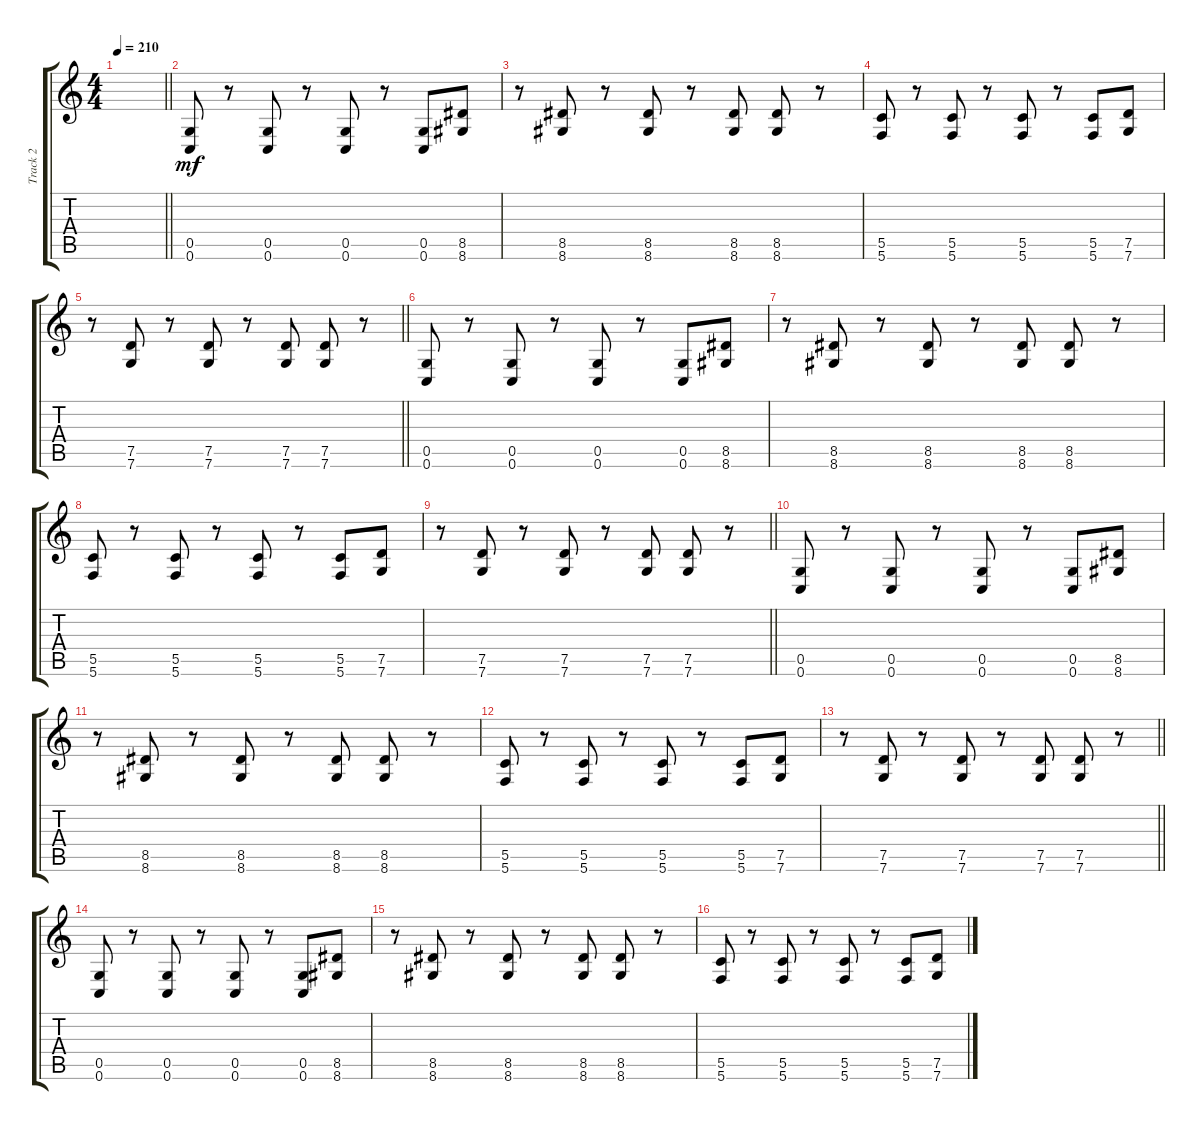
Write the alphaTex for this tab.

\track ("Track 2" "Track 2") {instrument distortionguitar bank 255}
\staff {score tabs}
\tuning (D4 A3 F3 C3 G2 C2) {hide}
\ts (4 4)
\tempo 210
\clef g2
\barLineRight lightlight
\ks c
|
\section ("" "")
(0.5 0.6).8{dy mf} r.8 (0.5 0.6).8 r.8 (0.5 0.6).8 r.8 (0.5 0.6).8 (8.5 8.6).8 |
r.8 (8.5 8.6).8 r.8 (8.5 8.6).8 r.8 (8.5 8.6).8 (8.5 8.6).8 r.8 |
(5.5 5.6).8 r.8 (5.5 5.6).8 r.8 (5.5 5.6).8 r.8 (5.5 5.6).8 (7.5 7.6).8 |
\barLineRight lightlight
r.8 (7.5 7.6).8 r.8 (7.5 7.6).8 r.8 (7.5 7.6).8 (7.5 7.6).8 r.8 |
\section ("" "")
(0.5 0.6).8 r.8 (0.5 0.6).8 r.8 (0.5 0.6).8 r.8 (0.5 0.6).8 (8.5 8.6).8 |
r.8 (8.5 8.6).8 r.8 (8.5 8.6).8 r.8 (8.5 8.6).8 (8.5 8.6).8 r.8 |
(5.5 5.6).8 r.8 (5.5 5.6).8 r.8 (5.5 5.6).8 r.8 (5.5 5.6).8 (7.5 7.6).8 |
\barLineRight lightlight
r.8 (7.5 7.6).8 r.8 (7.5 7.6).8 r.8 (7.5 7.6).8 (7.5 7.6).8 r.8 |
\section ("" "")
(0.5 0.6).8 r.8 (0.5 0.6).8 r.8 (0.5 0.6).8 r.8 (0.5 0.6).8 (8.5 8.6).8 |
r.8 (8.5 8.6).8 r.8 (8.5 8.6).8 r.8 (8.5 8.6).8 (8.5 8.6).8 r.8 |
(5.5 5.6).8 r.8 (5.5 5.6).8 r.8 (5.5 5.6).8 r.8 (5.5 5.6).8 (7.5 7.6).8 |
\barLineRight lightlight
r.8 (7.5 7.6).8 r.8 (7.5 7.6).8 r.8 (7.5 7.6).8 (7.5 7.6).8 r.8 |
\section ("" "")
(0.5 0.6).8 r.8 (0.5 0.6).8 r.8 (0.5 0.6).8 r.8 (0.5 0.6).8 (8.5 8.6).8 |
r.8 (8.5 8.6).8 r.8 (8.5 8.6).8 r.8 (8.5 8.6).8 (8.5 8.6).8 r.8 |
(5.5 5.6).8 r.8 (5.5 5.6).8 r.8 (5.5 5.6).8 r.8 (5.5 5.6).8 (7.5 7.6).8
